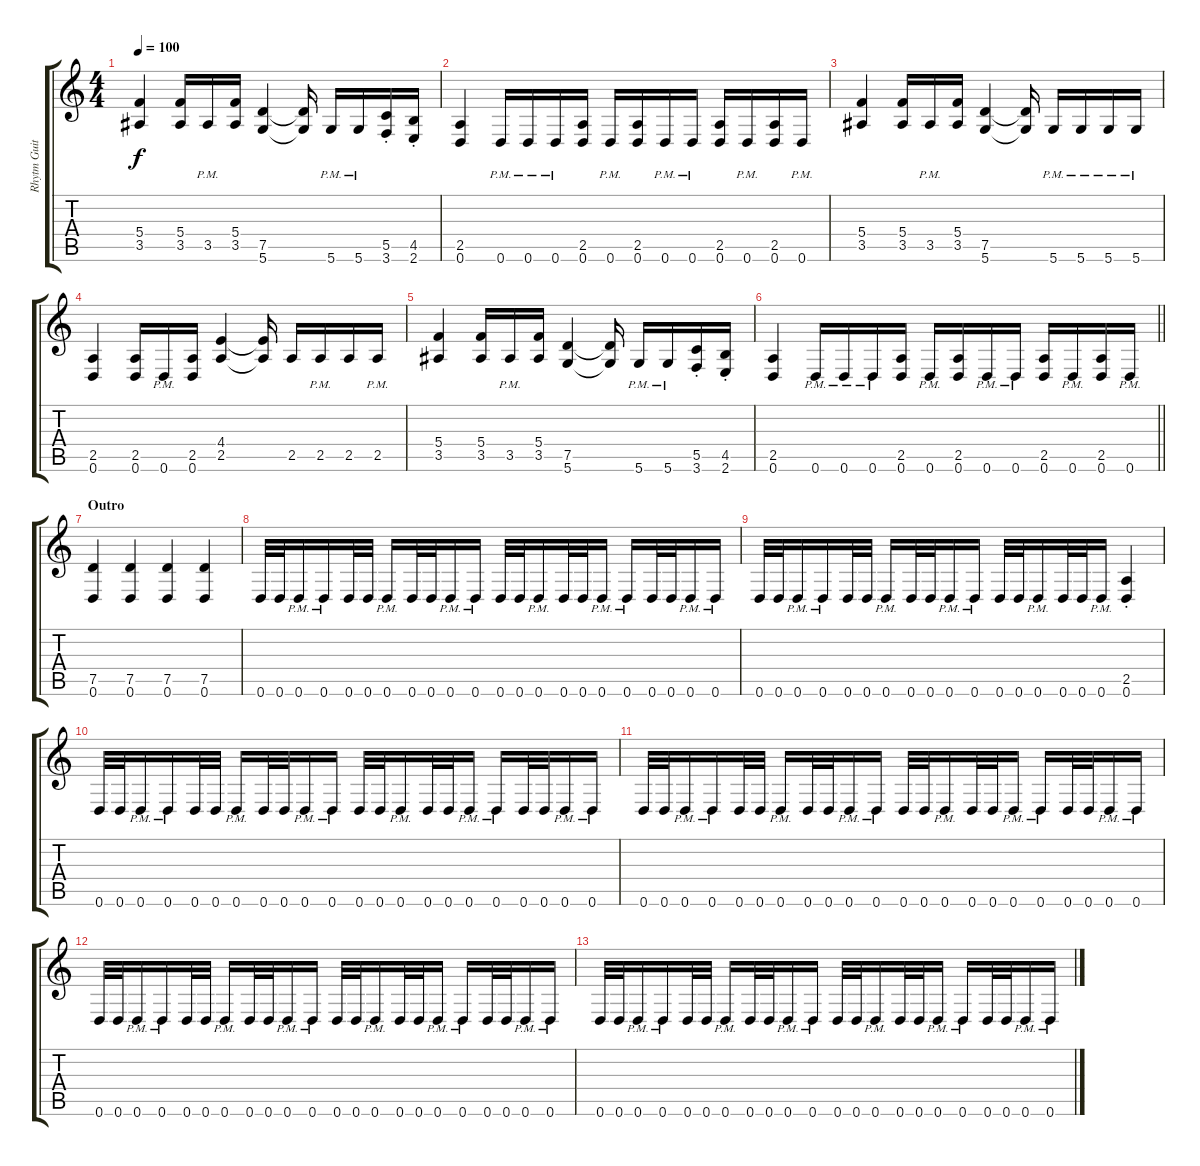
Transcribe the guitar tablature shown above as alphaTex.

\track ("Rhytm Guitar R" "Rhytm Guit") {instrument overdrivenguitar}
\staff {score tabs}
\tuning (D4 A3 F3 C3 G2 D2) {hide}
\ts (4 4)
\tempo 100
\clef g2
\ks c
(5.4 3.5).4{dy f} (5.4 3.5).16 3.5{pm}.16 (5.4 3.5).16 (7.5 5.6).4 (7.5{t} 5.6{t}).16 5.6{pm}.16 5.6{pm}.16 (5.5{st} 3.6{st}).16 (4.5{st} 2.6{st}).16 |
(2.5 0.6).4 0.6{pm}.16 0.6{pm}.16 0.6{pm}.16 (2.5 0.6).16 0.6{pm}.16 (2.5 0.6).16 0.6{pm}.16 0.6{pm}.16 (2.5 0.6).16 0.6{pm}.16 (2.5 0.6).16 0.6{pm}.16 |
(5.4 3.5).4 (5.4 3.5).16 3.5{pm}.16 (5.4 3.5).16 (7.5 5.6).4 (7.5{t} 5.6{t}).16 5.6{pm}.16 5.6{pm}.16 5.6{pm}.16 5.6{pm}.16 |
(2.5 0.6).4 (2.5 0.6).16 0.6{pm}.16 (2.5 0.6).16 (4.4 2.5).4 (4.4{t} 2.5{t}).16 2.5.16 2.5{pm}.16 2.5.16 2.5{pm}.16 |
(5.4 3.5).4 (5.4 3.5).16 3.5{pm}.16 (5.4 3.5).16 (7.5 5.6).4 (7.5{t} 5.6{t}).16 5.6{pm}.16 5.6{pm}.16 (5.5{st} 3.6{st}).16 (4.5{st} 2.6{st}).16 |
\barLineRight lightlight
(2.5 0.6).4 0.6{pm}.16 0.6{pm}.16 0.6{pm}.16 (2.5 0.6).16 0.6{pm}.16 (2.5 0.6).16 0.6{pm}.16 0.6{pm}.16 (2.5 0.6).16 0.6{pm}.16 (2.5 0.6).16 0.6{pm}.16 |
\section ("" "Outro")
(7.5 0.6).4 (7.5 0.6).4 (7.5 0.6).4 (7.5 0.6).4 |
0.6.32{volume 8} 0.6.32 0.6{pm}.16 0.6{pm}.16 0.6.32 0.6.32 0.6{pm}.16 0.6.32 0.6.32 0.6{pm}.16 0.6{pm}.16 0.6.32 0.6.32 0.6{pm}.16 0.6.32 0.6.32 0.6{pm}.16 0.6{pm}.16 0.6.32 0.6.32 0.6{pm}.16 0.6{pm}.16 |
0.6.32 0.6.32 0.6{pm}.16 0.6{pm}.16 0.6.32 0.6.32 0.6{pm}.16 0.6.32 0.6.32 0.6{pm}.16 0.6{pm}.16 0.6.32 0.6.32 0.6{pm}.16 0.6.32 0.6.32 0.6{pm}.16 (2.5{st} 0.6{st}).4 |
0.6.32 0.6.32 0.6{pm}.16 0.6{pm}.16 0.6.32 0.6.32 0.6{pm}.16 0.6.32 0.6.32 0.6{pm}.16 0.6{pm}.16 0.6.32 0.6.32 0.6{pm}.16 0.6.32 0.6.32 0.6{pm}.16 0.6{pm}.16 0.6.32 0.6.32 0.6{pm}.16 0.6{pm}.16 |
0.6.32 0.6.32 0.6{pm}.16 0.6{pm}.16 0.6.32 0.6.32 0.6{pm}.16 0.6.32 0.6.32 0.6{pm}.16 0.6{pm}.16 0.6.32 0.6.32 0.6{pm}.16 0.6.32 0.6.32 0.6{pm}.16 0.6{pm}.16 0.6.32 0.6.32 0.6{pm}.16 0.6{pm}.16 |
0.6.32 0.6.32 0.6{pm}.16 0.6{pm}.16 0.6.32 0.6.32 0.6{pm}.16 0.6.32 0.6.32 0.6{pm}.16 0.6{pm}.16 0.6.32 0.6.32 0.6{pm}.16 0.6.32 0.6.32 0.6{pm}.16 0.6{pm}.16 0.6.32 0.6.32 0.6{pm}.16 0.6{pm}.16 |
0.6.32 0.6.32 0.6{pm}.16 0.6{pm}.16 0.6.32 0.6.32 0.6{pm}.16 0.6.32 0.6.32 0.6{pm}.16 0.6{pm}.16 0.6.32 0.6.32 0.6{pm}.16 0.6.32 0.6.32 0.6{pm}.16 0.6{pm}.16 0.6.32 0.6.32 0.6{pm}.16 0.6{pm}.16
